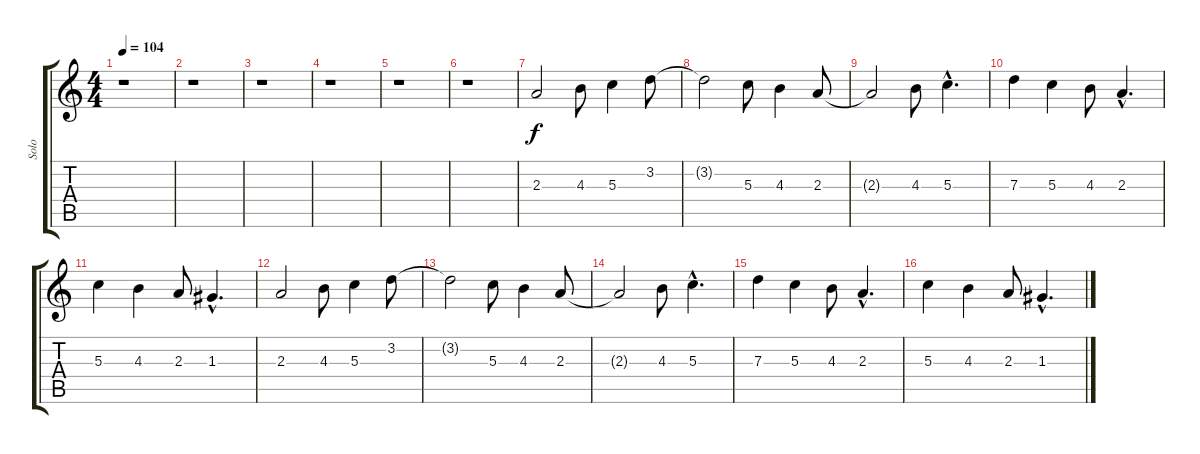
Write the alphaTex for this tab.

\track ("Solo" "Solo") {instrument distortionguitar}
\staff {score tabs}
\tuning (E4 B3 G3 D3 A2 E2) {hide}
\ts (4 4)
\tempo 104
\clef g2
\ks c
r.1{dy f} |
r.1 |
r.1 |
r.1 |
r.1 |
r.1 |
2.3.2 4.3.8 5.3.4 3.2.8 |
3.2{t}.2 5.3.8 4.3.4 2.3.8 |
2.3{t}.2 4.3.8 5.3{hac}.4{d} |
7.3.4 5.3.4 4.3.8 2.3{hac}.4{d} |
5.3.4 4.3.4 2.3.8 1.3{hac}.4{d} |
2.3.2 4.3.8 5.3.4 3.2.8 |
3.2{t}.2 5.3.8 4.3.4 2.3.8 |
2.3{t}.2 4.3.8 5.3{hac}.4{d} |
7.3.4 5.3.4 4.3.8 2.3{hac}.4{d} |
5.3.4 4.3.4 2.3.8 1.3{hac}.4{d}
